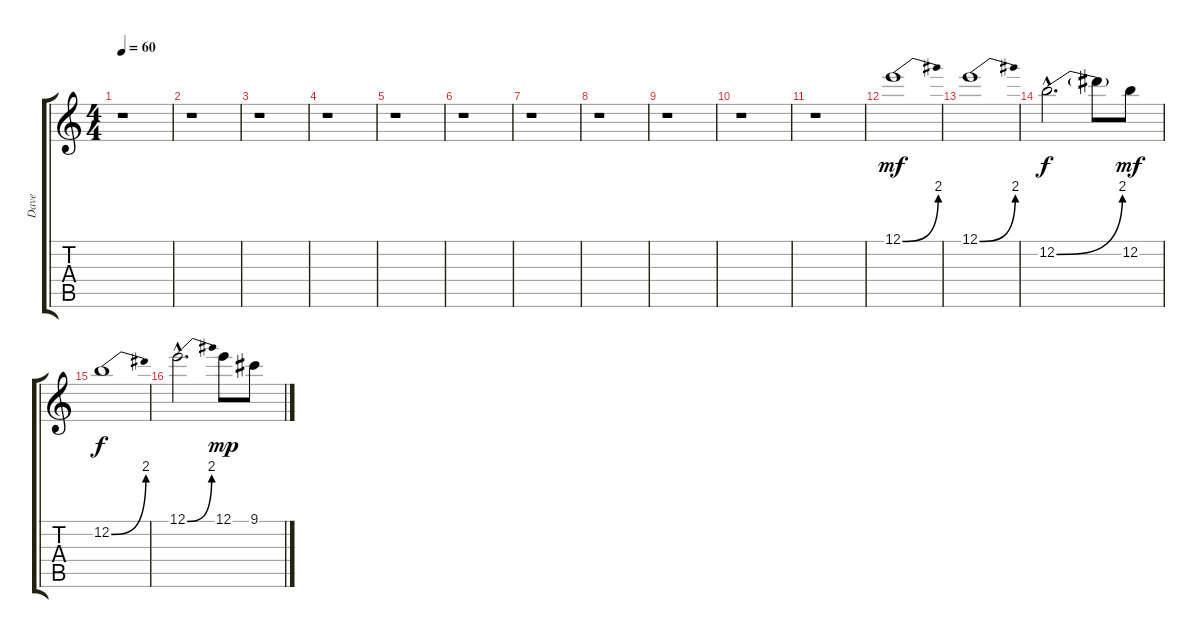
\track ("Dave" "Dave") {instrument electricguitarjazz}
\staff {score tabs}
\tuning (E4 B3 G3 D3 A2 E2) {hide}
\ts (4 4)
\tempo 60
\clef g2
\ks c
r.1{dy mf} |
r.1 |
r.1 |
r.1 |
r.1 |
r.1 |
r.1 |
r.1 |
r.1 |
r.1 |
r.1 |
12.1{be (bend 0 0 60 8)}.1{instrument electricguitarjazz} |
12.1{be (bend 0 0 60 8)}.1 |
12.2{be (bend 0 0 60 8) hac}.2{d dy f} 12.2{t}.8 12.2.8{dy mf} |
12.2{be (bend 0 0 60 8)}.1{dy f} |
12.1{be (bend 0 0 60 8) hac}.2{d} 12.1.8{dy mp} 9.1.8
